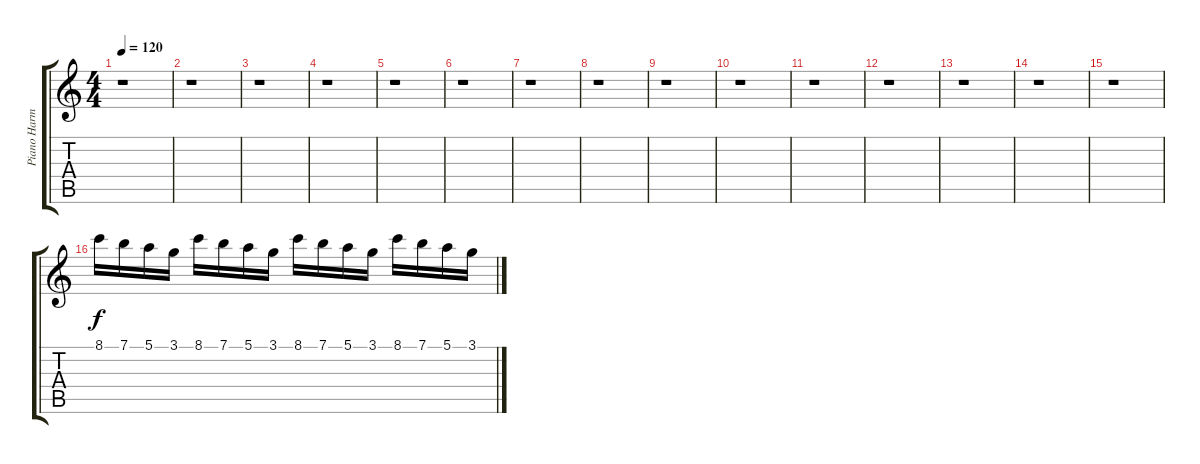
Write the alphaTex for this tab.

\track ("Piano Harmony" "Piano Harm") {instrument brightacousticpiano}
\staff {score tabs}
\tuning (E5 B5 G3 D3 A2 E2) {hide}
\ts (4 4)
\tempo 120
\clef g2
\ks c
r.1{dy f} |
r.1 |
r.1 |
r.1 |
r.1 |
r.1 |
r.1 |
r.1 |
r.1 |
r.1 |
r.1 |
r.1 |
r.1 |
r.1 |
r.1 |
8.1.16 7.1.16 5.1.16 3.1.16 8.1.16 7.1.16 5.1.16 3.1.16 8.1.16 7.1.16 5.1.16 3.1.16 8.1.16 7.1.16 5.1.16 3.1.16
